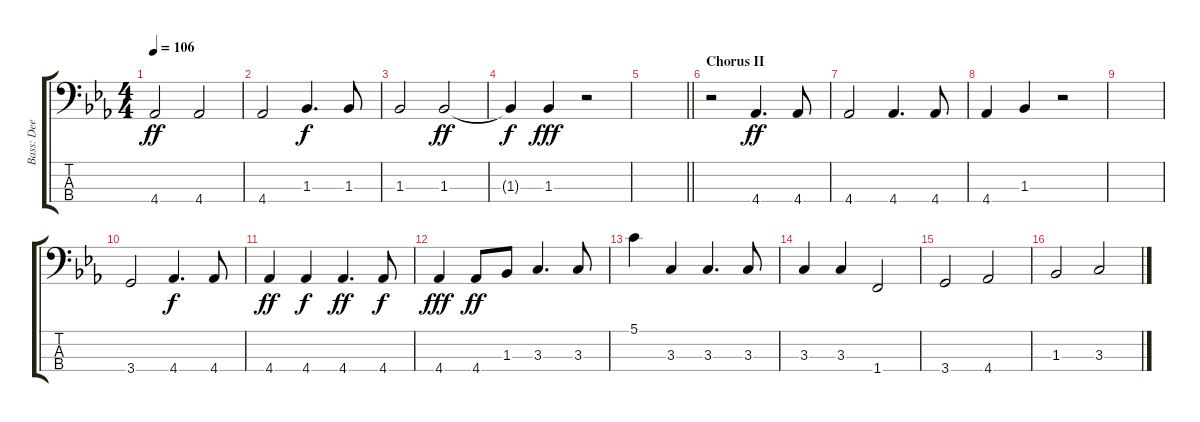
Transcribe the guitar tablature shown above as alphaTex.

\track ("Bass: Dee" "Bass: Dee") {instrument fretlessbass}
\staff {score tabs}
\tuning (G2 D2 A1 E1) {hide}
\ts (4 4)
\tempo 106
\clef f4
\ks eb
4.4.2{dy ff} 4.4.2 |
4.4.2 1.3.4{d dy f} 1.3.8 |
1.3.2 1.3.2{dy ff} |
1.3{t}.4{dy f} 1.3.4{dy fff} r.2 |
\barLineRight lightlight
|
\section ("" "Chorus II")
r.2 4.4.4{d dy ff} 4.4.8 |
4.4.2 4.4.4{d} 4.4.8 |
4.4.4 1.3.4 r.2 |
|
3.4.2 4.4.4{d dy f} 4.4.8 |
4.4.4{dy ff} 4.4.4{dy f} 4.4.4{d dy ff} 4.4.8{dy f} |
4.4.4{dy fff} 4.4.8{dy ff} 1.3.8 3.3.4{d} 3.3.8 |
5.1.4 3.3.4 3.3.4{d} 3.3.8 |
3.3.4 3.3.4 1.4.2 |
3.4.2 4.4.2 |
1.3.2 3.3.2
